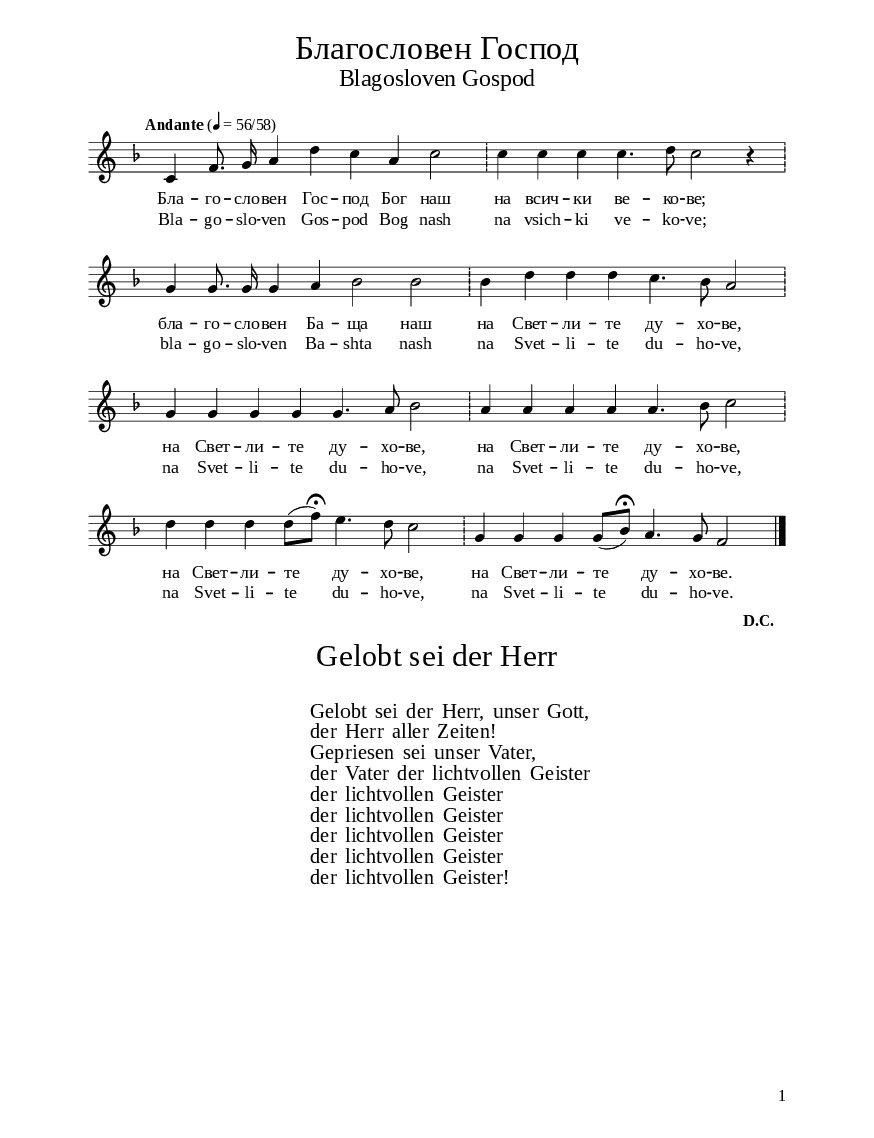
\version "2.24.0"

% include paper part and global functions
\include "include/globals.ily"

\bookpart {
  \include "include/bookpart-paper.ily"
  \score {
    \include "include/score-layout.ily"

    \new Voice \absolute {
      \clef treble
      \omit Score.TimeSignature
      \cadenzaOn % allows custom bar lines
      \key f \major
      \tempoFunc "Andante" 4 "56/58"
      \autoBeamOff
      \autoBeamOff

      c'4 f'8. g'16 a'4 d'' c'' a' c''2 | \bar "!" c''4 c'' c'' c''4. d''8 c''2 r4 | \bar "!" \break
      g'4 g'8. g'16 g'4 a' bes'2 bes' | \bar "!" bes'4 d'' d'' d'' c''4. bes'8 a'2 | \bar "!" \break
      g'4 g' g' g' g'4. a'8 bes'2 | \bar "!" a'4 a' a' a' a'4. bes'8 c''2 | \bar "!" \break
      d''4 d'' d'' d''8 ([f'']) \fermata e''4. d''8 c''2 | \bar "!" g'4 g' g' g'8 ([ bes' ]) \fermata a'4. g'8 f'2 | \bar "|."
    }
    \addlyrics {
      Бла -- го --
      сло -- вен Гос -- под Бог наш на всич -- ки ве
      -- ко -- ве; бла -- го -- сло -- вен Ба -- ща наш
      на Свет -- ли -- те ду -- хо -- ве, на Свет --
      ли -- те ду -- хо -- ве, на Свет -- ли -- те ду
      -- хо -- ве, на Свет -- ли -- те ду -- хо -- ве,
      на Свет -- ли -- те ду -- хо -- ве.}
      \addlyrics {
        Bla -- go --
        slo -- ven Gos -- pod Bog nash na vsich -- ki ve
        -- ko -- ve; bla -- go -- slo -- ven Ba -- shta nash
        na Svet -- li -- te du -- ho -- ve, na Svet --
        li -- te du -- ho -- ve, na Svet -- li -- te du
        -- ho -- ve, na Svet -- li -- te du -- ho -- ve,
        na Svet -- li -- te du -- ho -- ve.
      }

      \header {
        title = \titleFunc "Благословен Господ" "Blagosloven Gospod"
      }

      \midi{}

    } % score

    \markup \dc-one "D.C."

    % include foreign translation(s) of the song
    \version "2.20.0"

\markup \fill-line { \fontsize #6 "Gelobt sei der Herr" }
\markup \null
\markup \null
\markup \fontsize #+2.5 {
    \hspace #20
    \override #'(baseline-skip . 2)
    \column {
     \line { "   " }
       
\line { " "Gelobt sei der Herr, unser Gott,}

\line { " "der Herr aller Zeiten!}

\line { " "Gepriesen sei unser Vater,}

\line { " "der Vater der lichtvollen Geister}

\line { " "der lichtvollen Geister}

\line { " "der lichtvollen Geister}

\line { " "der lichtvollen Geister}

\line { " "der lichtvollen Geister}

\line { " "der lichtvollen Geister!}
                 
  }
}


  } % bookpart
